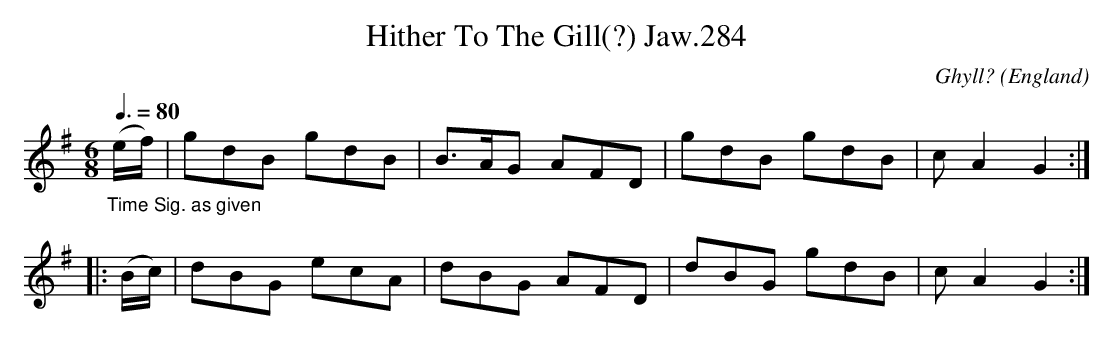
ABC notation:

X:1
T:Hither To The Gill(?) Jaw.284
C:Ghyll?
L:1/8
M:6/8
O:England
Q:3/8=80
K:G
"_Time Sig. as given"(e/f/)|gdB gdB|B>AG AFD|gdB gdB|cA2G2:|!
|:(B/c/)|dBG ecA|dBG AFD|dBG gdB|cA2G2:|
